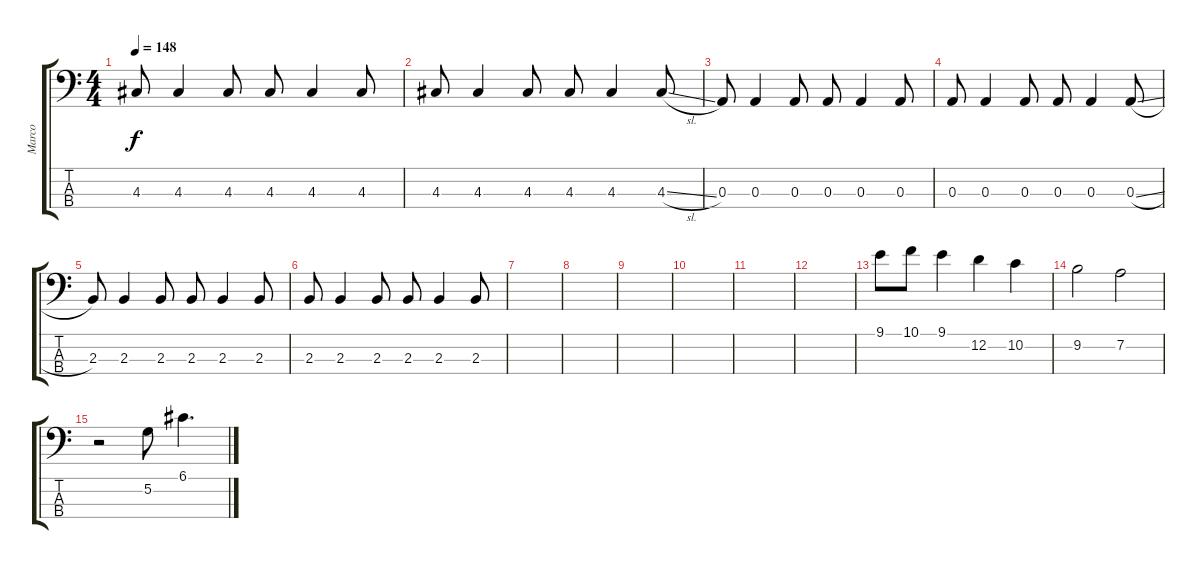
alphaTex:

\track ("Marco" "Marco") {instrument electricbassfinger}
\staff {score tabs}
\tuning (G2 D2 A1 E1) {hide}
\ts (4 4)
\tempo 148
\clef f4
\ks c
4.3.8{dy f} 4.3.4 4.3.8 4.3.8 4.3.4 4.3.8 |
4.3.8 4.3.4 4.3.8 4.3.8 4.3.4 4.3{sl}.8 |
0.3.8 0.3.4 0.3.8 0.3.8 0.3.4 0.3.8 |
0.3.8 0.3.4 0.3.8 0.3.8 0.3.4 0.3{sl}.8 |
2.3.8 2.3.4 2.3.8 2.3.8 2.3.4 2.3.8 |
2.3.8 2.3.4 2.3.8 2.3.8 2.3.4 2.3.8 |
|
|
|
|
|
|
9.1.8 10.1.8 9.1.4 12.2.4 10.2.4 |
9.2.2 7.2.2 |
r.2 5.2.8 6.1.4{d}
